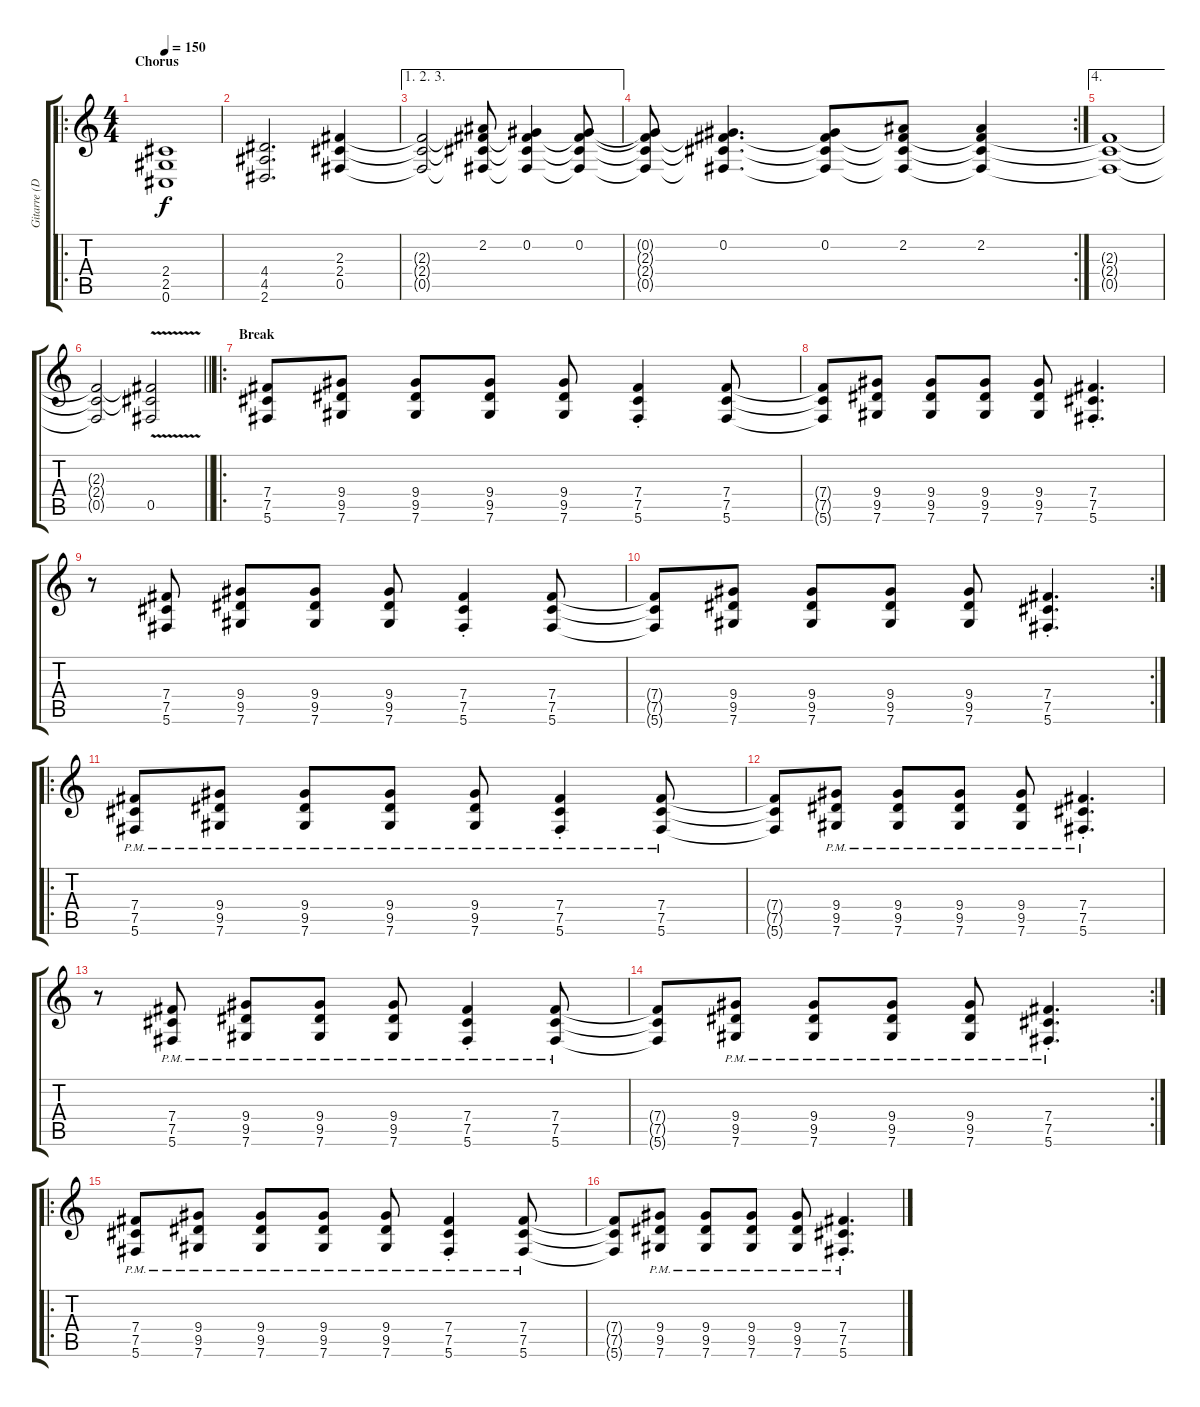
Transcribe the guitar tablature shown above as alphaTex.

\track ("Gitarre (Distortion)" "Gitarre (D") {instrument distortionguitar}
\staff {score tabs}
\tuning (Db4 Ab3 E3 B2 Gb2 Db2) {hide}
\ro
\ts (4 4)
\section ("" "Chorus")
\tempo 150
\clef g2
\ks c
(2.4 2.5 0.6).1{dy f} |
(4.4 4.5 2.6).2{d} (2.3 2.4 0.5).4 |
\ae (1 2 3)
(2.3{t} 2.4{t} 0.5{t}).2 (2.2 2.3{t} 2.4{t} 0.5{t}).8 (0.2 2.3{t} 2.4{t} 0.5{t}).4 (0.2 2.3{t} 2.4{t} 0.5{t}).8 |
\rc 2
(0.2{t} 2.3{t} 2.4{t} 0.5{t}).8 (0.2 2.3{t} 2.4{t} 0.5{t}).4{d} (0.2 2.3{t} 2.4{t} 0.5{t}).8 (2.2 2.3{t} 2.4{t} 0.5{t}).8 (2.2 2.3{t} 2.4{t} 0.5{t}).4 |
\ae 4
(2.3{t} 2.4{t} 0.5{t}).1 |
\barLineRight lightlight
(2.3{t} 2.4{t} 0.5{t}).2 (2.3{t} 2.4{t} 0.5{v}).2 |
\ro
\section ("" "Break")
(7.4 7.5 5.6).8 (9.4 9.5 7.6).8 (9.4 9.5 7.6).8 (9.4 9.5 7.6).8 (9.4 9.5 7.6).8 (7.4{st} 7.5{st} 5.6{st}).4 (7.4 7.5 5.6).8 |
(7.4{t} 7.5{t} 5.6{t}).8 (9.4 9.5 7.6).8 (9.4 9.5 7.6).8 (9.4 9.5 7.6).8 (9.4 9.5 7.6).8 (7.4{st} 7.5{st} 5.6{st}).4{d} |
r.8 (7.4 7.5 5.6).8 (9.4 9.5 7.6).8 (9.4 9.5 7.6).8 (9.4 9.5 7.6).8 (7.4{st} 7.5{st} 5.6{st}).4 (7.4 7.5 5.6).8 |
\rc 2
(7.4{t} 7.5{t} 5.6{t}).8 (9.4 9.5 7.6).8 (9.4 9.5 7.6).8 (9.4 9.5 7.6).8 (9.4 9.5 7.6).8 (7.4{st} 7.5{st} 5.6{st}).4{d} |
\ro
(7.4{pm} 7.5{pm} 5.6{pm}).8 (9.4{pm} 9.5{pm} 7.6{pm}).8 (9.4{pm} 9.5{pm} 7.6{pm}).8 (9.4{pm} 9.5{pm} 7.6{pm}).8 (9.4{pm} 9.5{pm} 7.6{pm}).8 (7.4{pm st} 7.5{pm st} 5.6{pm st}).4 (7.4{pm} 7.5{pm} 5.6{pm}).8 |
(7.4{t} 7.5{t} 5.6{t}).8 (9.4{pm} 9.5{pm} 7.6{pm}).8 (9.4{pm} 9.5{pm} 7.6{pm}).8 (9.4{pm} 9.5{pm} 7.6{pm}).8 (9.4{pm} 9.5{pm} 7.6{pm}).8 (7.4{pm st} 7.5{pm st} 5.6{pm st}).4{d} |
r.8 (7.4{pm} 7.5{pm} 5.6{pm}).8 (9.4{pm} 9.5{pm} 7.6{pm}).8 (9.4{pm} 9.5{pm} 7.6{pm}).8 (9.4{pm} 9.5{pm} 7.6{pm}).8 (7.4{pm st} 7.5{pm st} 5.6{st}).4 (7.4{pm} 7.5{pm} 5.6{pm}).8 |
\rc 2
(7.4{t} 7.5{t} 5.6{t}).8 (9.4{pm} 9.5{pm} 7.6).8 (9.4{pm} 9.5{pm} 7.6{pm}).8 (9.4{pm} 9.5{pm} 7.6{pm}).8 (9.4{pm} 9.5{pm} 7.6{pm}).8 (7.4{pm st} 7.5{pm st} 5.6{pm st}).4{d} |
\ro
(7.4{pm} 7.5{pm} 5.6{pm}).8 (9.4{pm} 9.5{pm} 7.6{pm}).8 (9.4{pm} 9.5{pm} 7.6{pm}).8 (9.4{pm} 9.5{pm} 7.6{pm}).8 (9.4{pm} 9.5{pm} 7.6{pm}).8 (7.4{pm st} 7.5{pm st} 5.6{pm st}).4 (7.4{pm} 7.5{pm} 5.6{pm}).8 |
(7.4{t} 7.5{t} 5.6{t}).8 (9.4{pm} 9.5{pm} 7.6{pm}).8 (9.4{pm} 9.5{pm} 7.6{pm}).8 (9.4{pm} 9.5{pm} 7.6{pm}).8 (9.4{pm} 9.5{pm} 7.6{pm}).8 (7.4{pm st} 7.5{pm st} 5.6{pm st}).4{d}
